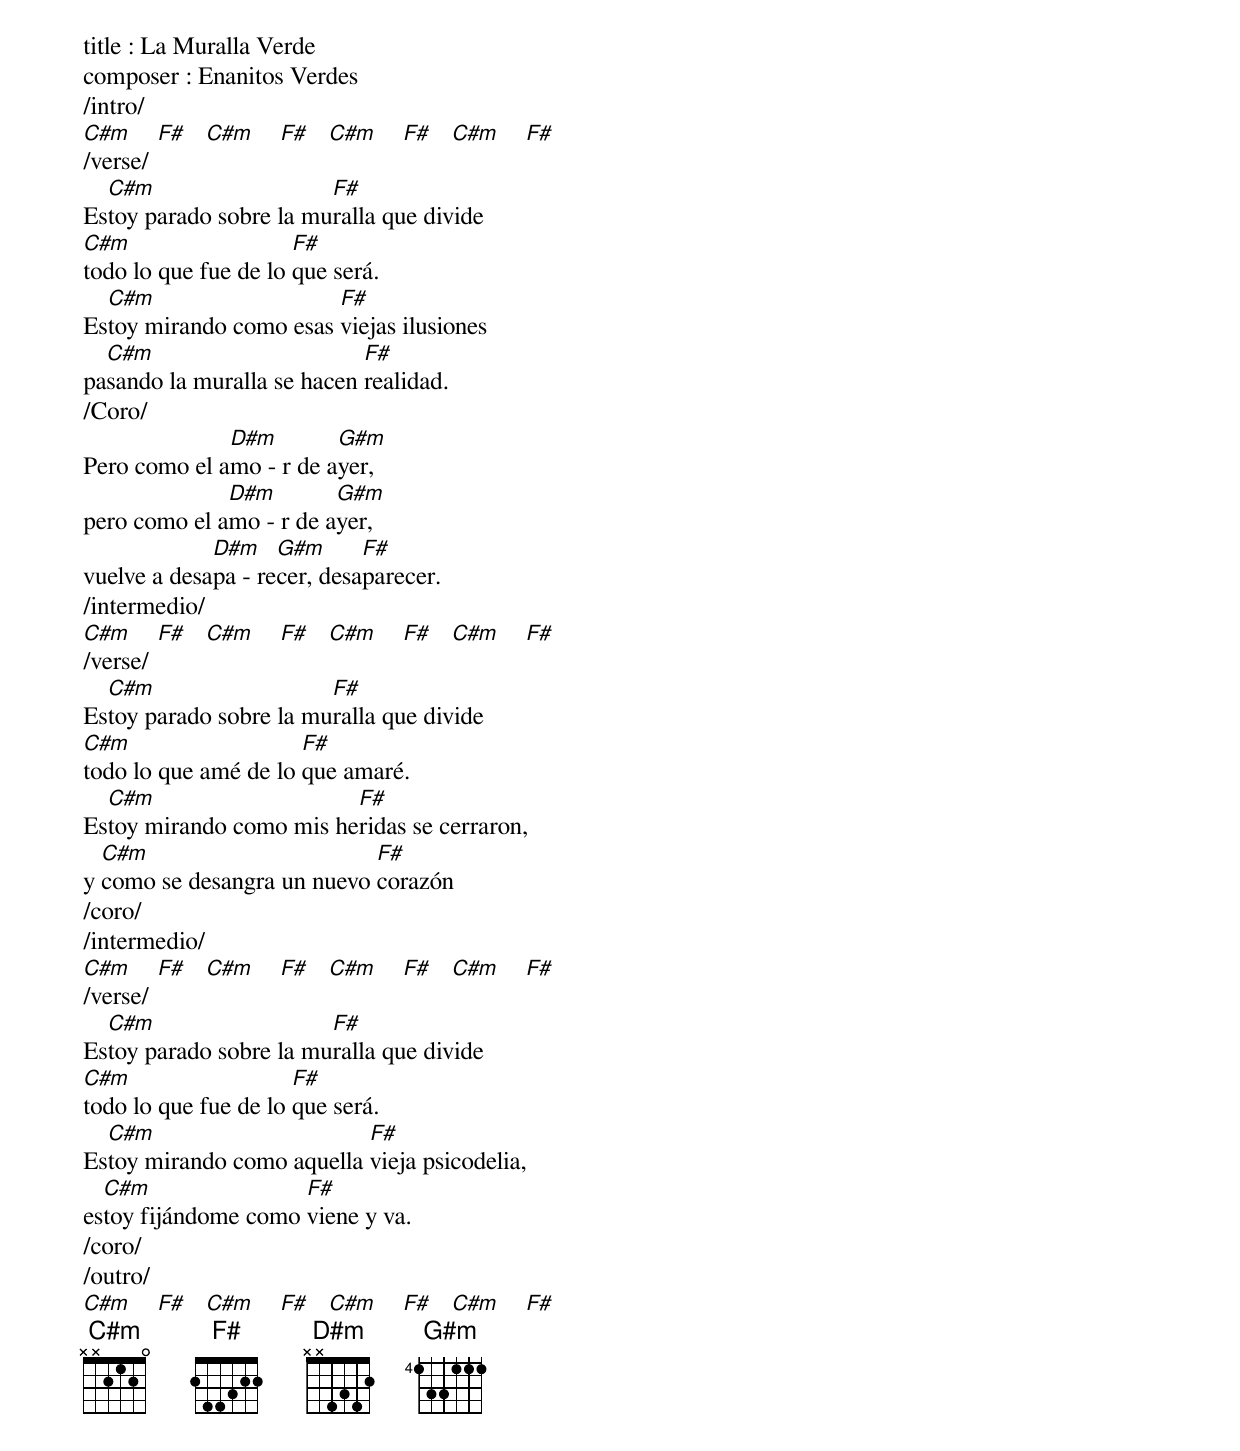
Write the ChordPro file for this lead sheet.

title : La Muralla Verde
composer : Enanitos Verdes
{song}
/intro/
[C#m]    [F#]   [C#m]    [F#]   [C#m]    [F#]   [C#m]    [F#]
/verse/
Es[C#m]toy parado sobre la mu[F#]ralla que divide
[C#m]todo lo que fue de lo [F#]que será.
Es[C#m]toy mirando como esas [F#]viejas ilusiones
pa[C#m]sando la muralla se hacen [F#]realidad.
/Coro/
Pero como el a[D#m]mo - r de a[G#m]yer,
pero como el a[D#m]mo - r de a[G#m]yer,
vuelve a desa[D#m]pa - re[G#m]cer, desa[F#]parecer.
/intermedio/
[C#m]    [F#]   [C#m]    [F#]   [C#m]    [F#]   [C#m]    [F#]
/verse/
Es[C#m]toy parado sobre la mu[F#]ralla que divide
[C#m]todo lo que amé de lo [F#]que amaré.
Es[C#m]toy mirando como mis he[F#]ridas se cerraron,
y [C#m]como se desangra un nuevo [F#]corazón
/coro/
/intermedio/
[C#m]    [F#]   [C#m]    [F#]   [C#m]    [F#]   [C#m]    [F#]
/verse/
Es[C#m]toy parado sobre la mu[F#]ralla que divide
[C#m]todo lo que fue de lo [F#]que será.
Es[C#m]toy mirando como aquella [F#]vieja psicodelia,
es[C#m]toy fijándome como [F#]viene y va.
/coro/
/outro/
[C#m]    [F#]   [C#m]    [F#]   [C#m]    [F#]   [C#m]    [F#]
